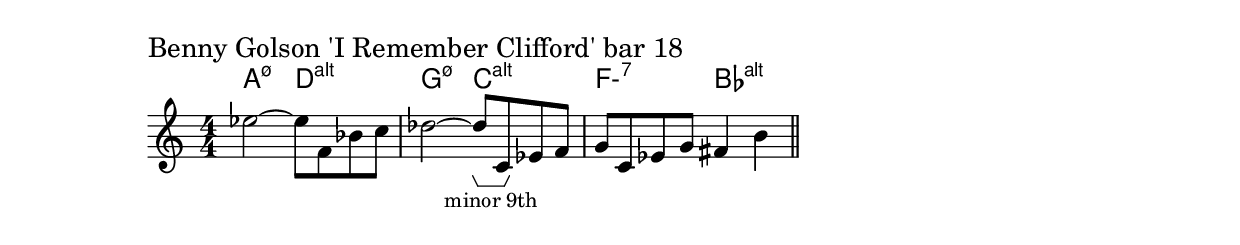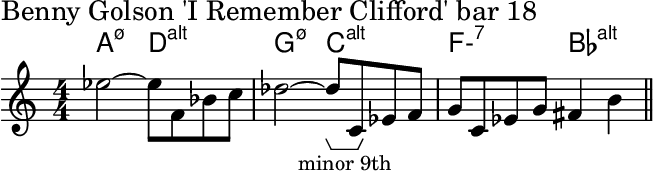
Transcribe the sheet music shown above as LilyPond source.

\version "2.24.4"
\language "english"
#(ly:set-option 'crop #t)
\include "include/alt.ly"
\score {
  \midi {
    \tempo 4=140
  }
  \layout {
    \context {
      \Score
      \omit BarNumber
    }
    \context {
      \Voice
      \consists Horizontal_bracket_engraver
    }
  }
  {
    <<
    \chords {
      \set noChordSymbol = ""
      \set minorChordModifier = \markup { "-" }
      \skip \ppp % spacer to set voice volume
      a2:m7.5- d:alt | g:m7.5- c:alt | f:min7 bf:alt
    }
    \new Staff {
      \key c \major
      \numericTimeSignature
      \time 4/4
      \clef treble
      {
        \sectionLabel "Benny Golson 'I Remember Clifford' bar 18"
        \relative {
          \skip \ff % spacer to set voice volume
          ef''2~ ef8 f, bf c |
          df2~
          \once\override HorizontalBracketText.text = "minor 9th"
          df8 \startGroup c, \stopGroup ef f |
          g c, ef g fs4 b
          \bar "||"
        }
      }
    }
    >>
  }
}
